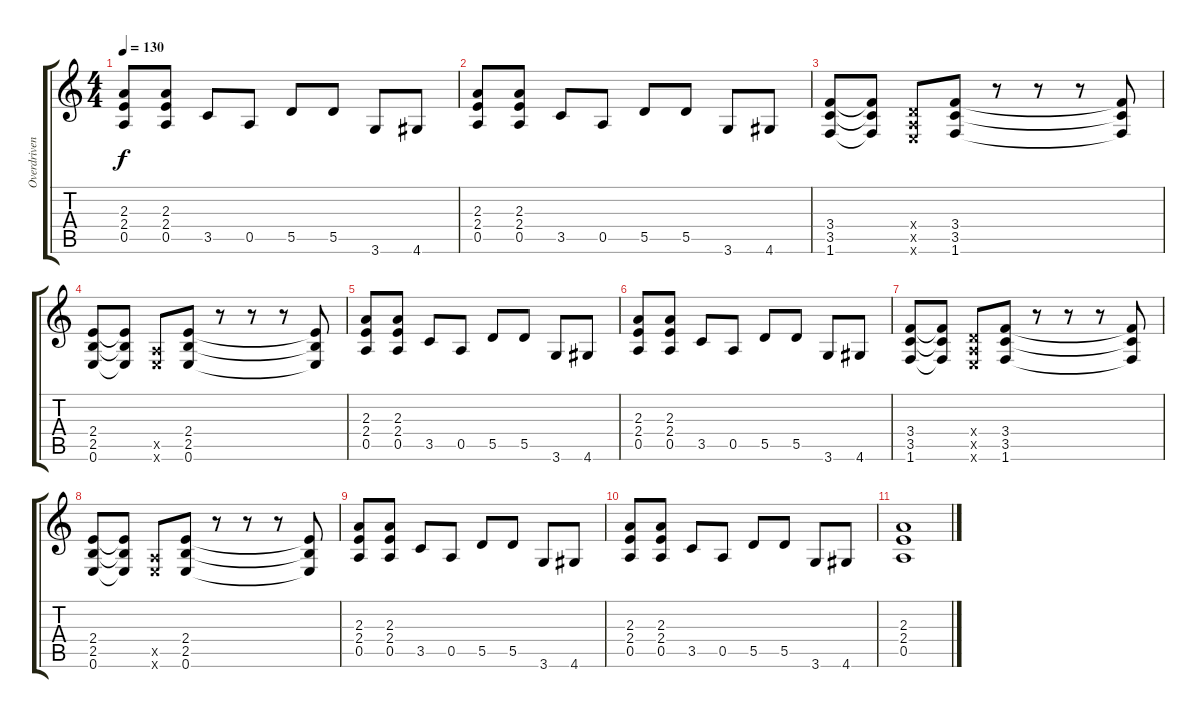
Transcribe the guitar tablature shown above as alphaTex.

\track ("Overdriven" "Overdriven") {instrument acousticguitarsteel}
\staff {score tabs}
\tuning (E4 B3 G3 D3 A2 E2) {hide}
\ts (4 4)
\tempo 130
\clef g2
\ks c
(2.3 2.4 0.5).8{dy f} (2.3 2.4 0.5).8 3.5.8 0.5.8 5.5.8 5.5.8 3.6.8 4.6.8 |
(2.3 2.4 0.5).8 (2.3 2.4 0.5).8 3.5.8 0.5.8 5.5.8 5.5.8 3.6.8 4.6.8 |
(3.4 3.5 1.6).8{instrument overdrivenguitar} (3.4{t} 3.5{t} 1.6{t}).8 (0.4{x} 0.5{x} 0.6{x}).8 (3.4 3.5 1.6).8 r.8 r.8 r.8 (3.4{t} 3.5{t} 1.6{t}).8 |
(2.4 2.5 0.6).8 (2.4{t} 2.5{t} 0.6{t}).8 (0.5{x} 0.6{x}).8 (2.4 2.5 0.6).8 r.8 r.8 r.8 (2.4{t} 2.5{t} 0.6{t}).8 |
(2.3 2.4 0.5).8 (2.3 2.4 0.5).8 3.5.8 0.5.8 5.5.8 5.5.8 3.6.8 4.6.8 |
(2.3 2.4 0.5).8 (2.3 2.4 0.5).8 3.5.8 0.5.8 5.5.8 5.5.8 3.6.8 4.6.8 |
(3.4 3.5 1.6).8{instrument overdrivenguitar} (3.4{t} 3.5{t} 1.6{t}).8 (0.4{x} 0.5{x} 0.6{x}).8 (3.4 3.5 1.6).8 r.8 r.8 r.8 (3.4{t} 3.5{t} 1.6{t}).8 |
(2.4 2.5 0.6).8 (2.4{t} 2.5{t} 0.6{t}).8 (0.5{x} 0.6{x}).8 (2.4 2.5 0.6).8 r.8 r.8 r.8 (2.4{t} 2.5{t} 0.6{t}).8 |
(2.3 2.4 0.5).8 (2.3 2.4 0.5).8 3.5.8 0.5.8 5.5.8 5.5.8 3.6.8 4.6.8 |
(2.3 2.4 0.5).8 (2.3 2.4 0.5).8 3.5.8 0.5.8 5.5.8 5.5.8 3.6.8 4.6.8 |
(2.3 2.4 0.5).1
